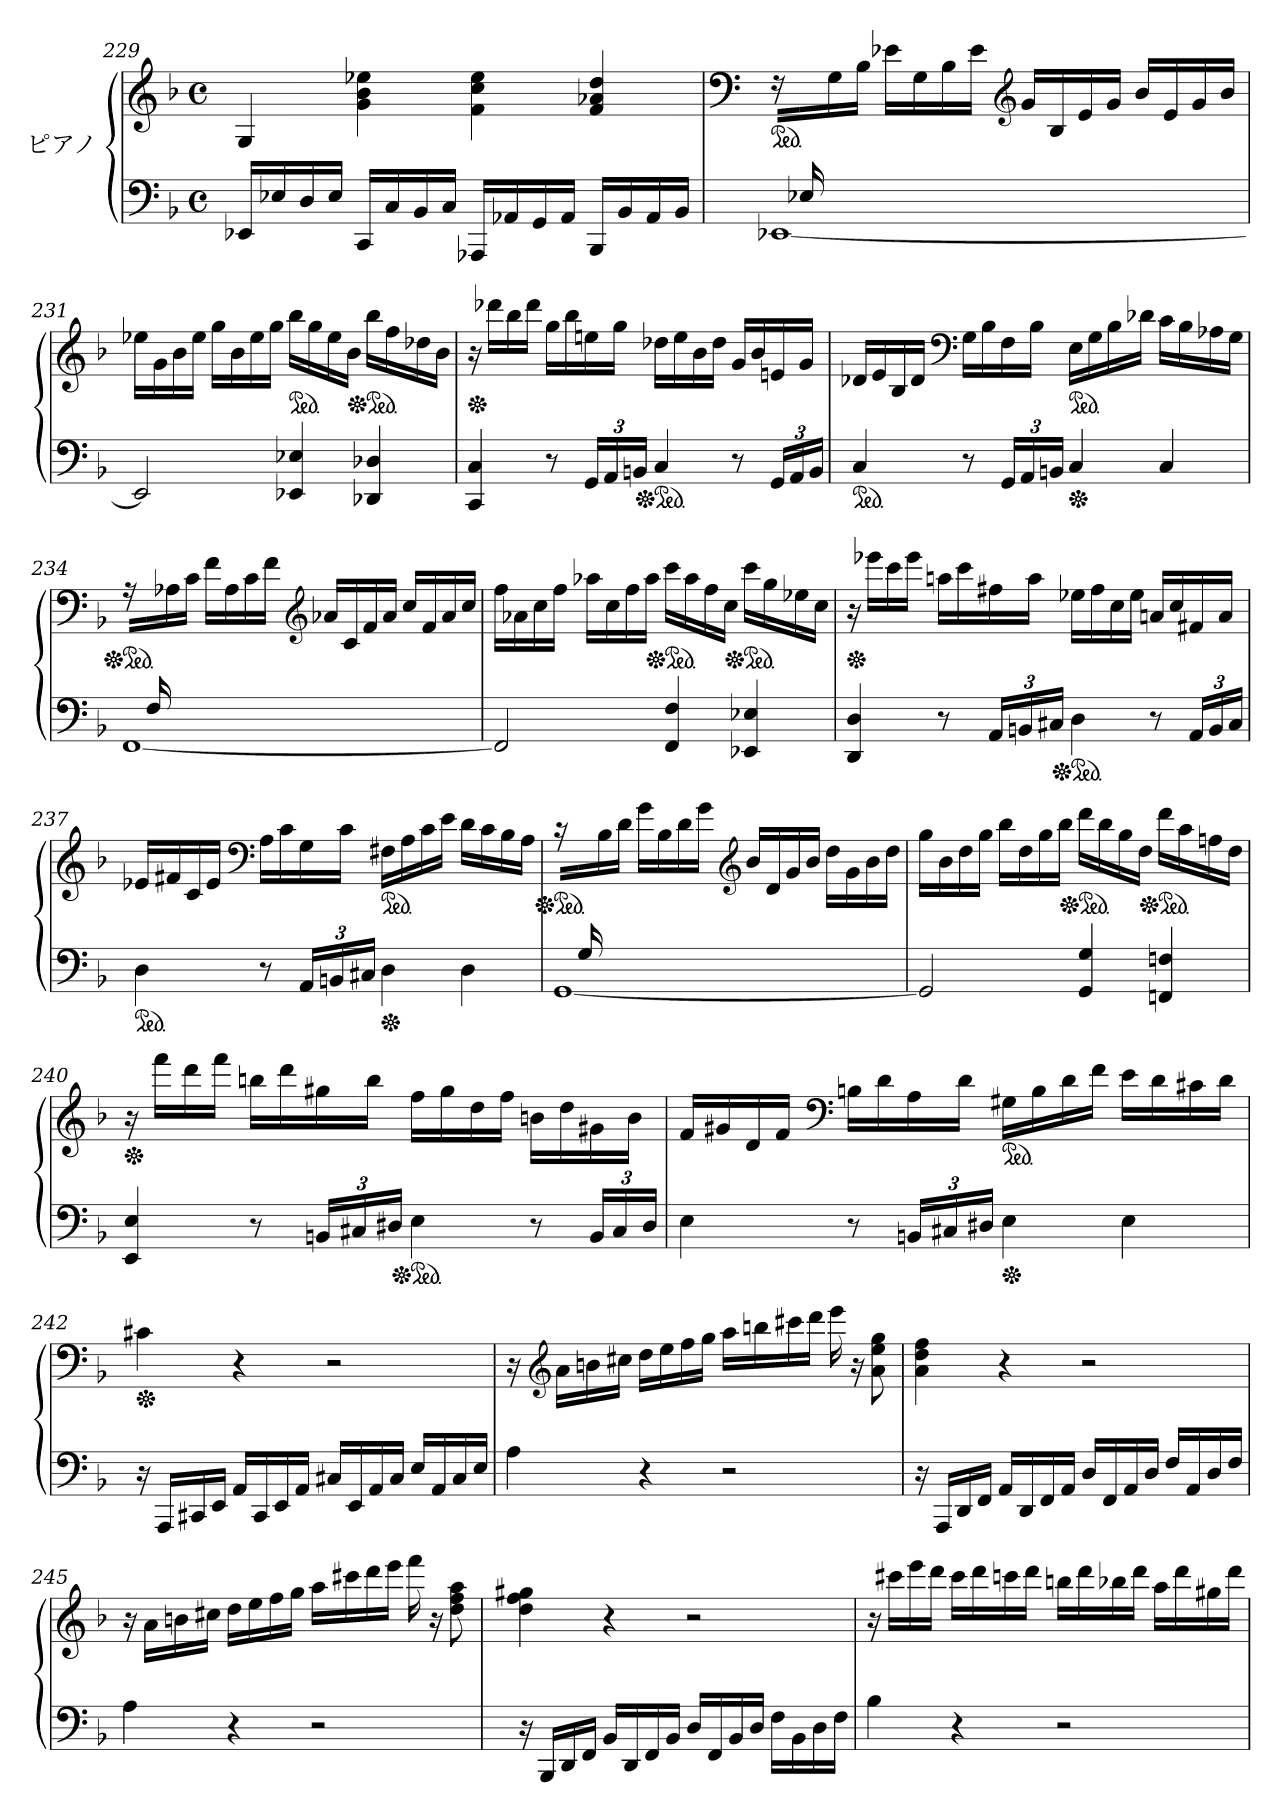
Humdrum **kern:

**kern	**kern
*part1	*part1
*staff2	*staff1
*I"ピアノ	*
!!LO:LB:g=z
*clefF4	*clefG2
*k[b-]	*k[b-]
*M4/4	*M4/4
*met(c)	*met(c)
=229	=229
16EE-X/LL	4G/
16E-X/	.
16D/	.
16E-/JJ	.
16CC/LL	4g\ 4b-\ 4ee-X\
16C/	.
16BB-/	.
16C/JJ	.
16AAA-X/LL	4f\ 4cc\ 4ee-\
16AA-X/	.
16GG/	.
16AA-/JJ	.
16BBB-/LL	4f/ 4a-X/ 4dd/
16BB-/	.
16AA-/	.
16BB-/JJ	.
=230	=230
*	*clefF4
*^	*
*	*	*ped
16ryy	[1EE-X	16r
16E-X/LL	.	16ryy
2..ryy	.	16G\
.	.	16B-\JJ
.	.	16e-X\LL
.	.	16G\
.	.	16B-\
.	.	16e-\JJ
*	*	*clefG2
.	.	16g/LL
.	.	16B-/
.	.	16e-/
.	.	16g/JJ
.	.	16b-/LL
.	.	16e-/
.	.	16g/
.	.	16b-/JJ
*v	*v	*
!!LO:LB:g=z
=231	=231
2EE-/]	16ee-X\LL
.	16g\
.	16b-\
.	16ee-\JJ
.	16gg\LL
.	16b-\
.	16ee-\
.	16gg\JJ
*	*ped
4EE-X/ 4E-X/	16bb-\LL
.	16gg\
.	16ee-\
.	16b-\JJ
*	*Xped
*	*ped
4DD-X/ 4D-X/	16bb-\LL
.	16ff\
.	16dd-X\
.	16b-\JJ
=232	=232
*	*Xped
4CC/ 4C/	16r
.	16ddd-X\LL
.	16bb-\
.	16ddd-\JJ
8r	16gg\LL
.	16bb-\
*Xbrackettup	*
24GG/LL	16een\
24AA/	.
.	16gg\JJ
24BBn/JJ	.
*Xped	*
*ped	*
4C/	16dd-X\LL
.	16ee\
.	16b-\
.	16dd-\JJ
8r	16g/LL
.	16b-/
24GG/LL	16en/
24AA/	.
.	16g/JJ
24BB/JJ	.
!!LO:LB:g=z
=233	=233
*ped	*
4C/	16d-X/LL
.	16e/
.	16B-/
.	16d-/JJ
*	*clefF4
8r	16G\LL
.	16B-\
24GG/LL	16F\
24AA/	.
.	16B-\JJ
24BBn/JJ	.
*Xped	*
*	*ped
4C/	16E\LL
.	16G\
.	16B-\
.	16d-X\JJ
4C/	16c\LL
.	16B-\
.	16A-X\
.	16G\JJ
=234	=234
*^	*
*	*	*Xped
*	*	*ped
16ryy	[1FF	16r
16F/LL	.	16ryy
2..ryy	.	16A-X\
.	.	16c\JJ
.	.	16f\LL
.	.	16A-\
.	.	16c\
.	.	16f\JJ
*	*	*clefG2
.	.	16a-X/LL
.	.	16c/
.	.	16f/
.	.	16a-/JJ
.	.	16cc/LL
.	.	16f/
.	.	16a-/
.	.	16cc/JJ
*v	*v	*
!!LO:LB:g=z
=235	=235
2FF/]	16ff\LL
.	16a-X\
.	16cc\
.	16ff\JJ
.	16aa-X\LL
.	16cc\
.	16ff\
.	16aa-\JJ
*	*Xped
*	*ped
4FF/ 4F/	16ccc\LL
.	16aa-\
.	16ff\
.	16cc\JJ
*	*Xped
*	*ped
4EE-X/ 4E-X/	16ccc\LL
.	16gg\
.	16ee-X\
.	16cc\JJ
=236	=236
*	*Xped
4DD/ 4D/	16r
.	16eee-X\LL
.	16ccc\
.	16eee-\JJ
8r	16aan\LL
.	16ccc\
24AA/LL	16ff#X\
24BBn/	.
.	16aa\JJ
24C#X/JJ	.
*Xped	*
*ped	*
4D\	16ee-X\LL
.	16ff#\
.	16cc\
.	16ee-\JJ
8r	16an/LL
.	16cc/
24AA/LL	16f#X/
24BB/	.
.	16a/JJ
24C#/JJ	.
!!LO:PB:g=z
=237	=237
*ped	*
4D\	16e-X/LL
.	16f#X/
.	16c/
.	16e-/JJ
*	*clefF4
8r	16A\LL
.	16c\
24AA/LL	16G\
24BBn/	.
.	16c\JJ
24C#X/JJ	.
*Xped	*
*	*ped
4D\	16F#X\LL
.	16A\
.	16c\
.	16e-\JJ
4D\	16d\LL
.	16c\
.	16B-\
.	16A\JJ
=238	=238
*^	*
*	*	*Xped
*	*	*ped
16ryy	[1GG	16r
16G/LL	.	16ryy
2..ryy	.	16B-\
.	.	16d\JJ
.	.	16g\LL
.	.	16B-\
.	.	16d\
.	.	16g\JJ
*	*	*clefG2
.	.	16b-/LL
.	.	16d/
.	.	16g/
.	.	16b-/JJ
.	.	16dd\LL
.	.	16g\
.	.	16b-\
.	.	16dd\JJ
*v	*v	*
!!LO:LB:g=z
=239	=239
2GG/]	16gg\LL
.	16b-\
.	16dd\
.	16gg\JJ
.	16bb-\LL
.	16dd\
.	16gg\
.	16bb-\JJ
*	*Xped
*	*ped
4GG/ 4G/	16ddd\LL
.	16bb-\
.	16gg\
.	16dd\JJ
*	*Xped
*	*ped
4FFn/ 4Fn/	16ddd\LL
.	16aa\
.	16ffn\
.	16dd\JJ
=240	=240
*	*Xped
4EE/ 4E/	16r
.	16fff\LL
.	16ddd\
.	16fff\JJ
8r	16bbn\LL
.	16ddd\
24BBn/LL	16gg#X\
24C#X/	.
.	16bb\JJ
24D#X/JJ	.
*Xped	*
*ped	*
4E\	16ff\LL
.	16gg#\
.	16dd\
.	16ff\JJ
8r	16bn\LL
.	16dd\
24BB/LL	16g#X\
24C#/	.
.	16b\JJ
24D#/JJ	.
!!LO:LB:g=z
=241	=241
4E\	16f/LL
.	16g#X/
.	16d/
.	16f/JJ
*	*clefF4
8r	16Bn\LL
.	16d\
24BBn/LL	16A\
24C#X/	.
.	16d\JJ
24D#X/JJ	.
*Xped	*
*	*ped
4E\	16G#X\LL
.	16B\
.	16d\
.	16f\JJ
4E\	16e\LL
.	16d\
.	16c#X\
.	16d\JJ
=242	=242
*	*Xped
16r	4c#X\
16AAA/LL	.
16CC#X/	.
16EE/JJ	.
16AA/LL	4r
16CC#/	.
16EE/	.
16AA/JJ	.
16C#X/LL	2r
16EE/	.
16AA/	.
16C#/JJ	.
16E/LL	.
16AA/	.
16C#/	.
16E/JJ	.
!!LO:LB:g=z
=243	=243
4A\	16r
*	*clefG2
.	16a\LL
.	16bn\
.	16cc#X\JJ
4r	16dd\LL
.	16ee\
.	16ff\
.	16gg\JJ
2r	16aa\LL
.	16bbn\
.	16ccc#X\
.	16ddd\JJ
.	16eee\
.	16r
.	8a\ 8ee\ 8gg\
=244	=244
16r	4a\ 4dd\ 4ff\
16AAA/LL	.
16DD/	.
16FF/JJ	.
16AA/LL	4r
16DD/	.
16FF/	.
16AA/JJ	.
16D/LL	2r
16FF/	.
16AA/	.
16D/JJ	.
16F/LL	.
16AA/	.
16D/	.
16F/JJ	.
!!LO:LB:g=z
=245	=245
4A\	16r
.	16a\LL
.	16bn\
.	16cc#X\JJ
4r	16dd\LL
.	16ee\
.	16ff\
.	16gg\JJ
2r	16aa\LL
.	16ccc#X\
.	16ddd\
.	16eee\JJ
.	16fff\
.	16r
.	8dd\ 8ff\ 8aa\
=246	=246
16r	4dd\ 4ff\ 4gg#X\
16BBB-/LL	.
16DD/	.
16FF/JJ	.
16BB-/LL	4r
16DD/	.
16FF/	.
16BB-/JJ	.
16D/LL	2r
16FF/	.
16BB-/	.
16D/JJ	.
16F\LL	.
16BB-\	.
16D\	.
16F\JJ	.
!!LO:PB:g=z
=247	=247
4B-\	16r
.	16ccc#X\LL
.	16eee\
.	16ddd\JJ
4r	16ccc#\LL
.	16ddd\
.	16cccn\
.	16ddd\JJ
2r	16bbn\LL
.	16ddd\
.	16bb-X\
.	16ddd\JJ
.	16aa\LL
.	16ddd\
.	16gg#X\
.	16ddd\JJ
=	=
*-	*-
